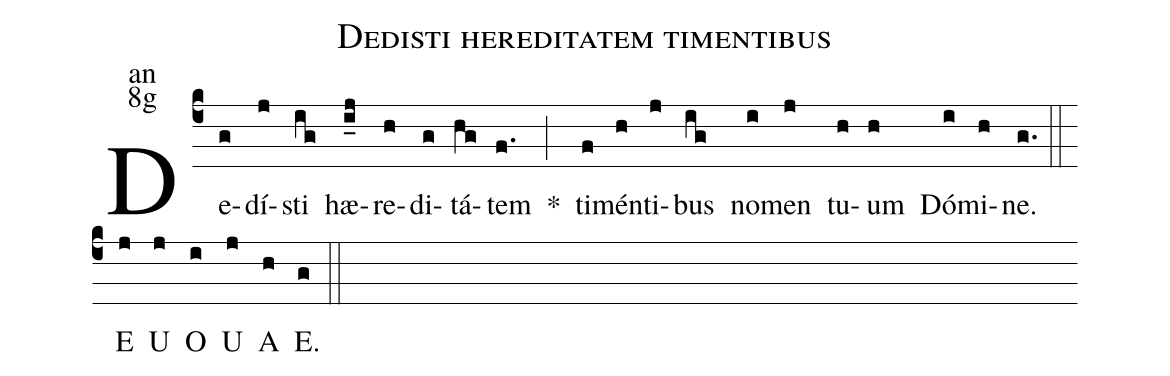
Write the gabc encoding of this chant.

name:Dedisti hereditatem timentibus;
office-part:an;
mode:8g;
%%
(c4) De(g)dí(j)sti(ig) hæ(i_j)re(h)di(g)tá(hg)tem(f.) <sp>*</sp>(;) ti(f)mén(h)ti(j)bus(ig) no(i)men(j) tu(h)um(h) Dó(i)mi(h)ne.(g.) (::)
<eu>E(j) U(j) O(i) U(j) A(h) E.(g) </eu>(::)
